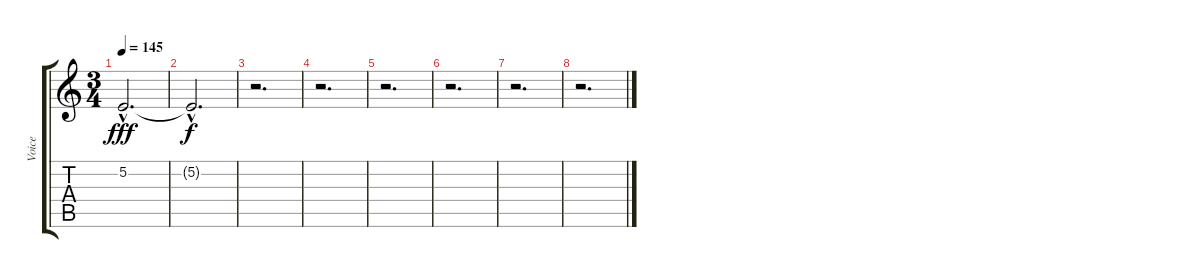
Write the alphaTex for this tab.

\track ("Voice" "Voice") {instrument choiraahs}
\staff {score tabs}
\tuning (E4 B3 G3 D3 A2 E2) {hide}
\ts (3 4)
\tempo 145
\clef g2
\ks c
5.2{hac}.2{d dy fff} |
5.2{hac t}.2{d dy f} |
r.2{d} |
r.2{d} |
r.2{d} |
r.2{d} |
r.2{d} |
r.2{d}
